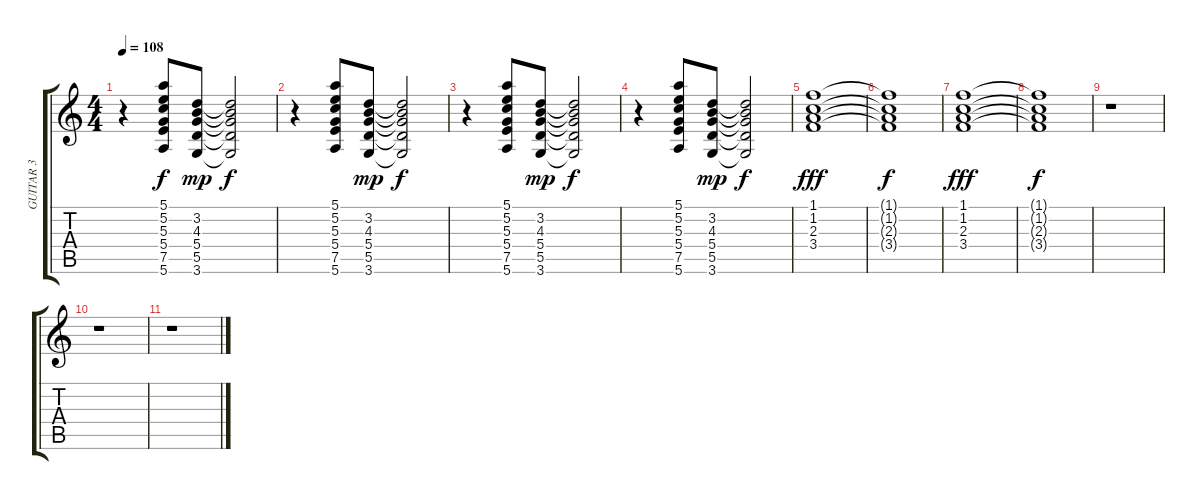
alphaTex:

\track ("GUITAR 3" "GUITAR 3") {instrument electricguitarjazz}
\staff {score tabs}
\tuning (E4 B3 G3 D3 A2 E2) {hide}
\ts (4 4)
\tempo 108
\clef g2
\ks c
r.4{dy f} (5.1 5.2 5.3 5.4 7.5 5.6).8 (3.2 4.3 5.4 5.5 3.6).8{dy mp} (3.2{t} 4.3{t} 5.4{t} 5.5{t} 3.6{t}).2{dy f} |
r.4 (5.1 5.2 5.3 5.4 7.5 5.6).8 (3.2 4.3 5.4 5.5 3.6).8{dy mp} (3.2{t} 4.3{t} 5.4{t} 5.5{t} 3.6{t}).2{dy f} |
r.4 (5.1 5.2 5.3 5.4 7.5 5.6).8 (3.2 4.3 5.4 5.5 3.6).8{dy mp} (3.2{t} 4.3{t} 5.4{t} 5.5{t} 3.6{t}).2{dy f} |
r.4 (5.1 5.2 5.3 5.4 7.5 5.6).8 (3.2 4.3 5.4 5.5 3.6).8{dy mp} (3.2{t} 4.3{t} 5.4{t} 5.5{t} 3.6{t}).2{dy f} |
(1.1 1.2 2.3 3.4).1{dy fff} |
(1.1{t} 1.2{t} 2.3{t} 3.4{t}).1{dy f} |
(1.1 1.2 2.3 3.4).1{dy fff} |
(1.1{t} 1.2{t} 2.3{t} 3.4{t}).1{dy f} |
r.1 |
r.1 |
r.1
